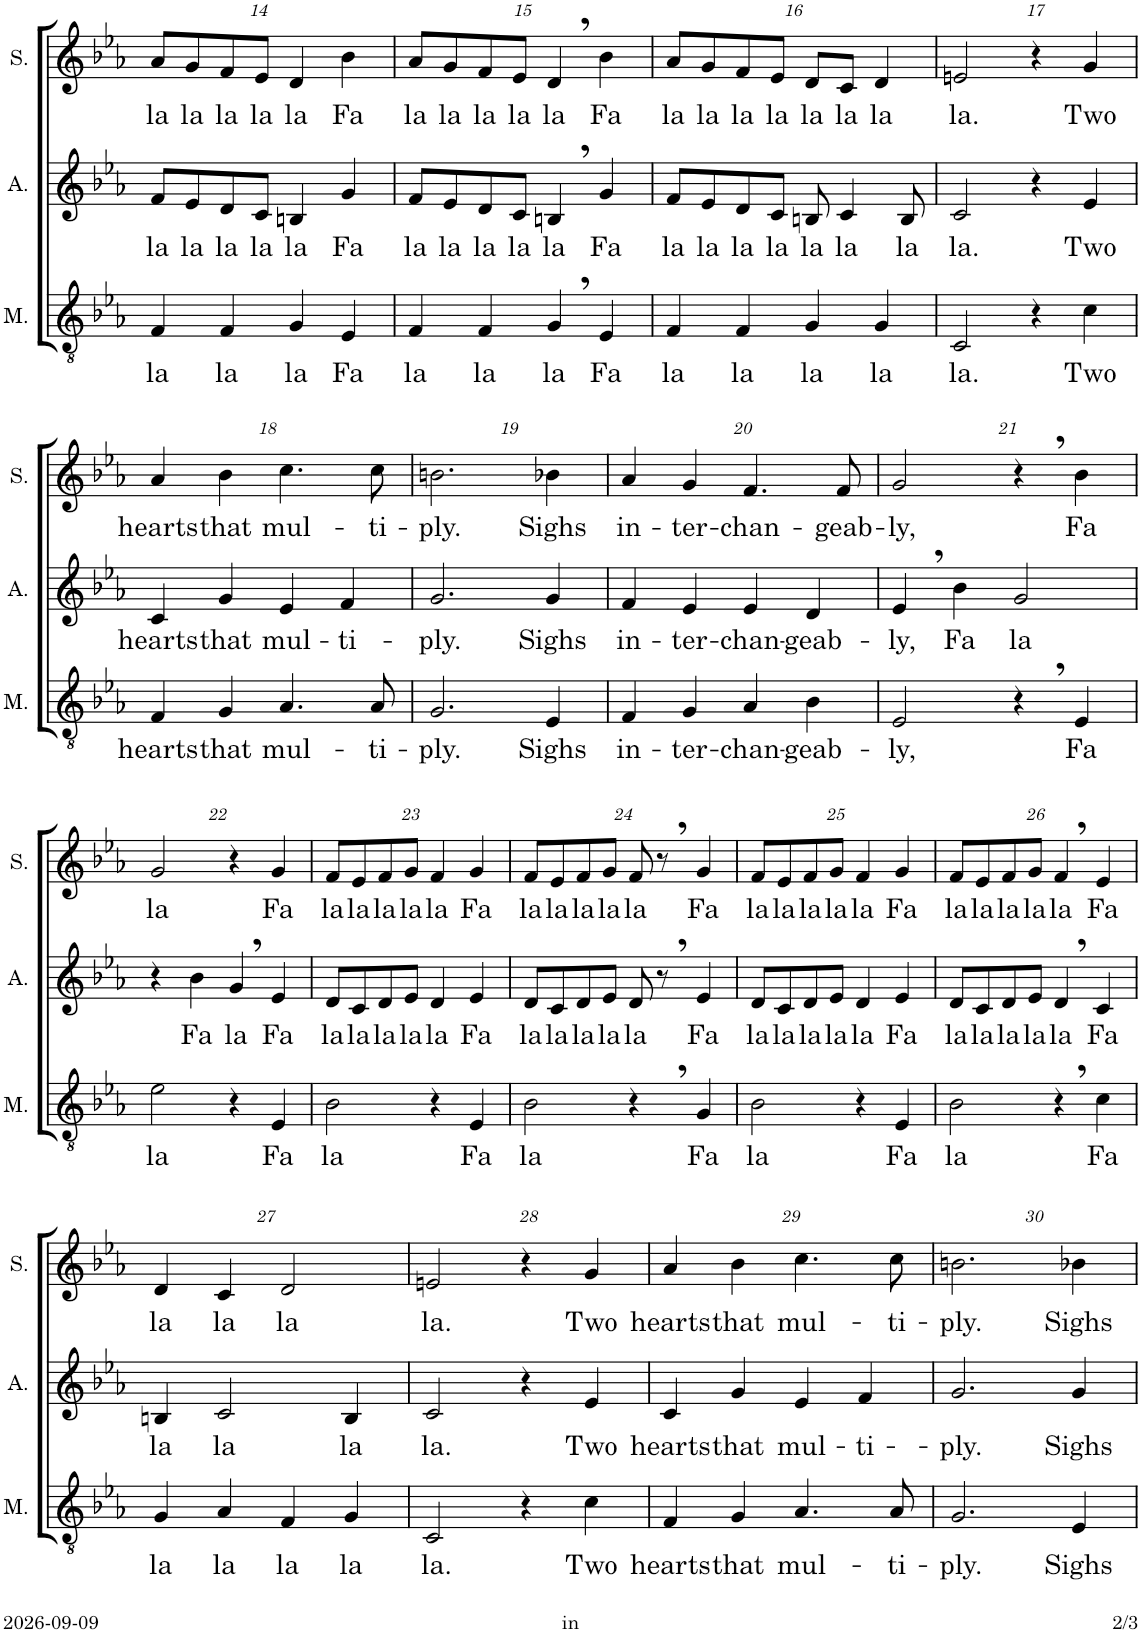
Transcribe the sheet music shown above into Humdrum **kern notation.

**kern	**text	**kern	**text	**kern	**text
*part3	*part3	*part2	*part2	*part1	*part1
*staff3	*staff3	*staff2	*staff2	*staff1	*staff1
*I"Mannen	*	*I"Alto	*	*I"Soprano	*
*I'M.	*	*I'A.	*	*I'S.	*
!!LO:PB:g=z
*clefGv2	*	*clefG2	*	*clefG2	*
*k[b-e-a-]	*	*k[b-e-a-]	*	*k[b-e-a-]	*
*M4/4	*	*M4/4	*	*M4/4	*
=14	=14	=14	=14	=14	=14
!	!LO:LY:b	!	!LO:LY:b	!	!LO:LY:b
4F/	la	8f/L	la	8a-/L	la
!	!	!	!LO:LY:b	!	!LO:LY:b
.	.	8e-/	la	8g/	la
!	!LO:LY:b	!	!LO:LY:b	!	!LO:LY:b
4F/	la	8d/	la	8f/	la
!	!	!	!LO:LY:b	!	!LO:LY:b
.	.	8c/J	la	8e-/J	la
!	!LO:LY:b	!	!LO:LY:b	!	!LO:LY:b
4G/	la	4Bn/	la	4d/	la
!	!LO:LY:b	!	!LO:LY:b	!	!LO:LY:b
4E-/	Fa	4g/	Fa	4b-\	Fa
=15	=15	=15	=15	=15	=15
!	!LO:LY:b	!	!LO:LY:b	!	!LO:LY:b
4F/	la	8f/L	la	8a-/L	la
!	!	!	!LO:LY:b	!	!LO:LY:b
.	.	8e-/	la	8g/	la
!	!LO:LY:b	!	!LO:LY:b	!	!LO:LY:b
4F/	la	8d/	la	8f/	la
!	!	!	!LO:LY:b	!	!LO:LY:b
.	.	8c/J	la	8e-/J	la
!	!LO:LY:b	!	!LO:LY:b	!	!LO:LY:b
4G,/	la	4Bn,/	la	4d,/	la
!	!LO:LY:b	!	!LO:LY:b	!	!LO:LY:b
4E-/	Fa	4g/	Fa	4b-\	Fa
=16	=16	=16	=16	=16	=16
!	!LO:LY:b	!	!LO:LY:b	!	!LO:LY:b
4F/	la	8f/L	la	8a-/L	la
!	!	!	!LO:LY:b	!	!LO:LY:b
.	.	8e-/	la	8g/	la
!	!LO:LY:b	!	!LO:LY:b	!	!LO:LY:b
4F/	la	8d/	la	8f/	la
!	!	!	!LO:LY:b	!	!LO:LY:b
.	.	8c/J	la	8e-/J	la
!	!LO:LY:b	!	!LO:LY:b	!	!LO:LY:b
4G/	la	8Bn/	la	8d/L	la
!	!	!	!LO:LY:b	!	!LO:LY:b
.	.	4c/	la	8c/J	la
!	!LO:LY:b	!	!	!	!LO:LY:b
4G/	la	.	.	4d/	la
!	!	!	!LO:LY:b	!	!
.	.	8B/	la	.	.
=17	=17	=17	=17	=17	=17
!	!LO:LY:b	!	!LO:LY:b	!	!LO:LY:b
2C/	la.	2c/	la.	2en/	la.
4r	.	4r	.	4r	.
!	!LO:LY:b	!	!LO:LY:b	!	!LO:LY:b
4c\	Two	4e-/	Two	4g/	Two
!!LO:LB:g=z
=18	=18	=18	=18	=18	=18
!	!LO:LY:b	!	!LO:LY:b	!	!LO:LY:b
4F/	hearts	4c/	hearts	4a-/	hearts
!	!LO:LY:b	!	!LO:LY:b	!	!LO:LY:b
4G/	that	4g/	that	4b-\	that
!	!LO:LY:b	!	!LO:LY:b	!	!LO:LY:b
4.A-/	mul-	4e-/	mul-	4.cc\	mul-
!	!	!	!LO:LY:b	!	!
.	.	4f/	-ti-	.	.
!	!LO:LY:b	!	!	!	!LO:LY:b
8A-/	-ti-	.	.	8cc\	-ti-
=19	=19	=19	=19	=19	=19
!	!LO:LY:b	!	!LO:LY:b	!	!LO:LY:b
2.G/	-ply.	2.g/	-ply.	2.bn\	-ply.
!	!LO:LY:b	!	!LO:LY:b	!	!LO:LY:b
4E-/	Sighs	4g/	Sighs	4b-X\	Sighs
=20	=20	=20	=20	=20	=20
!	!LO:LY:b	!	!LO:LY:b	!	!LO:LY:b
4F/	in-	4f/	in-	4a-/	in-
!	!LO:LY:b	!	!LO:LY:b	!	!LO:LY:b
4G/	-ter-	4e-/	-ter-	4g/	-ter-
!	!LO:LY:b	!	!LO:LY:b	!	!LO:LY:b
4A-/	-chan-	4e-/	-chan-	4.f/	-chan-
!	!LO:LY:b	!	!LO:LY:b	!	!
4B-\	-geab-	4d/	-geab-	.	.
!	!	!	!	!	!LO:LY:b
.	.	.	.	8f/	-geab-
=21	=21	=21	=21	=21	=21
!	!LO:LY:b	!	!LO:LY:b	!	!LO:LY:b
2E-/	-ly,	4e-,/	-ly,	2g/	-ly,
!	!	!	!LO:LY:b	!	!
.	.	4b-\	Fa	.	.
!	!	!	!LO:LY:b	!	!
4r	.	2g/	la	4r	.
!	!LO:LY:b	!	!	!	!LO:LY:b
4E-/	Fa	.	.	4b-\	Fa
!!LO:LB:g=z
=22	=22	=22	=22	=22	=22
!	!LO:LY:b	!	!	!	!LO:LY:b
2e-\	la	4r	.	2g/	la
!	!	!	!LO:LY:b	!	!
.	.	4b-\	Fa	.	.
!	!	!	!LO:LY:b	!	!
4r	.	4g,/	la	4r	.
!	!LO:LY:b	!	!LO:LY:b	!	!LO:LY:b
4E-/	Fa	4e-/	Fa	4g/	Fa
=23	=23	=23	=23	=23	=23
!	!LO:LY:b	!	!LO:LY:b	!	!LO:LY:b
2B-\	la	8d/L	la	8f/L	la
!	!	!	!LO:LY:b	!	!LO:LY:b
.	.	8c/	la	8e-/	la
!	!	!	!LO:LY:b	!	!LO:LY:b
.	.	8d/	la	8f/	la
!	!	!	!LO:LY:b	!	!LO:LY:b
.	.	8e-/J	la	8g/J	la
!	!	!	!LO:LY:b	!	!LO:LY:b
4r	.	4d/	la	4f/	la
!	!LO:LY:b	!	!LO:LY:b	!	!LO:LY:b
4E-/	Fa	4e-/	Fa	4g/	Fa
=24	=24	=24	=24	=24	=24
!	!LO:LY:b	!	!LO:LY:b	!	!LO:LY:b
2B-\	la	8d/L	la	8f/L	la
!	!	!	!LO:LY:b	!	!LO:LY:b
.	.	8c/	la	8e-/	la
!	!	!	!LO:LY:b	!	!LO:LY:b
.	.	8d/	la	8f/	la
!	!	!	!LO:LY:b	!	!LO:LY:b
.	.	8e-/J	la	8g/J	la
!	!	!	!LO:LY:b	!	!LO:LY:b
4r	.	8d/	la	8f/	la
.	.	8r	.	8r	.
!	!LO:LY:b	!	!LO:LY:b	!	!LO:LY:b
4G/	Fa	4e-/	Fa	4g/	Fa
=25	=25	=25	=25	=25	=25
!	!LO:LY:b	!	!LO:LY:b	!	!LO:LY:b
2B-\	la	8d/L	la	8f/L	la
!	!	!	!LO:LY:b	!	!LO:LY:b
.	.	8c/	la	8e-/	la
!	!	!	!LO:LY:b	!	!LO:LY:b
.	.	8d/	la	8f/	la
!	!	!	!LO:LY:b	!	!LO:LY:b
.	.	8e-/J	la	8g/J	la
!	!	!	!LO:LY:b	!	!LO:LY:b
4r	.	4d/	la	4f/	la
!	!LO:LY:b	!	!LO:LY:b	!	!LO:LY:b
4E-/	Fa	4e-/	Fa	4g/	Fa
=26	=26	=26	=26	=26	=26
!	!LO:LY:b	!	!LO:LY:b	!	!LO:LY:b
2B-\	la	8d/L	la	8f/L	la
!	!	!	!LO:LY:b	!	!LO:LY:b
.	.	8c/	la	8e-/	la
!	!	!	!LO:LY:b	!	!LO:LY:b
.	.	8d/	la	8f/	la
!	!	!	!LO:LY:b	!	!LO:LY:b
.	.	8e-/J	la	8g/J	la
!	!	!	!LO:LY:b	!	!LO:LY:b
4r	.	4d,/	la	4f,/	la
!	!LO:LY:b	!	!LO:LY:b	!	!LO:LY:b
4c\	Fa	4c/	Fa	4e-/	Fa
!!LO:LB:g=z
=27	=27	=27	=27	=27	=27
!	!LO:LY:b	!	!LO:LY:b	!	!LO:LY:b
4G/	la	4Bn/	la	4d/	la
!	!LO:LY:b	!	!LO:LY:b	!	!LO:LY:b
4A-/	la	2c/	la	4c/	la
!	!LO:LY:b	!	!	!	!LO:LY:b
4F/	la	.	.	2d/	la
!	!LO:LY:b	!	!LO:LY:b	!	!
4G/	la	4B/	la	.	.
=28	=28	=28	=28	=28	=28
!	!LO:LY:b	!	!LO:LY:b	!	!LO:LY:b
2C/	la.	2c/	la.	2en/	la.
4r	.	4r	.	4r	.
!	!LO:LY:b	!	!LO:LY:b	!	!LO:LY:b
4c\	Two	4e-/	Two	4g/	Two
=29	=29	=29	=29	=29	=29
!	!LO:LY:b	!	!LO:LY:b	!	!LO:LY:b
4F/	hearts	4c/	hearts	4a-/	hearts
!	!LO:LY:b	!	!LO:LY:b	!	!LO:LY:b
4G/	that	4g/	that	4b-\	that
!	!LO:LY:b	!	!LO:LY:b	!	!LO:LY:b
4.A-/	mul-	4e-/	mul-	4.cc\	mul-
!	!	!	!LO:LY:b	!	!
.	.	4f/	-ti-	.	.
!	!LO:LY:b	!	!	!	!LO:LY:b
8A-/	-ti-	.	.	8cc\	-ti-
=30	=30	=30	=30	=30	=30
!	!LO:LY:b	!	!LO:LY:b	!	!LO:LY:b
2.G/	-ply.	2.g/	-ply.	2.bn\	-ply.
!	!LO:LY:b	!	!LO:LY:b	!	!LO:LY:b
4E-/	Sighs	4g/	Sighs	4b-X\	Sighs
=	=	=	=	=	=
*-	*-	*-	*-	*-	*-
